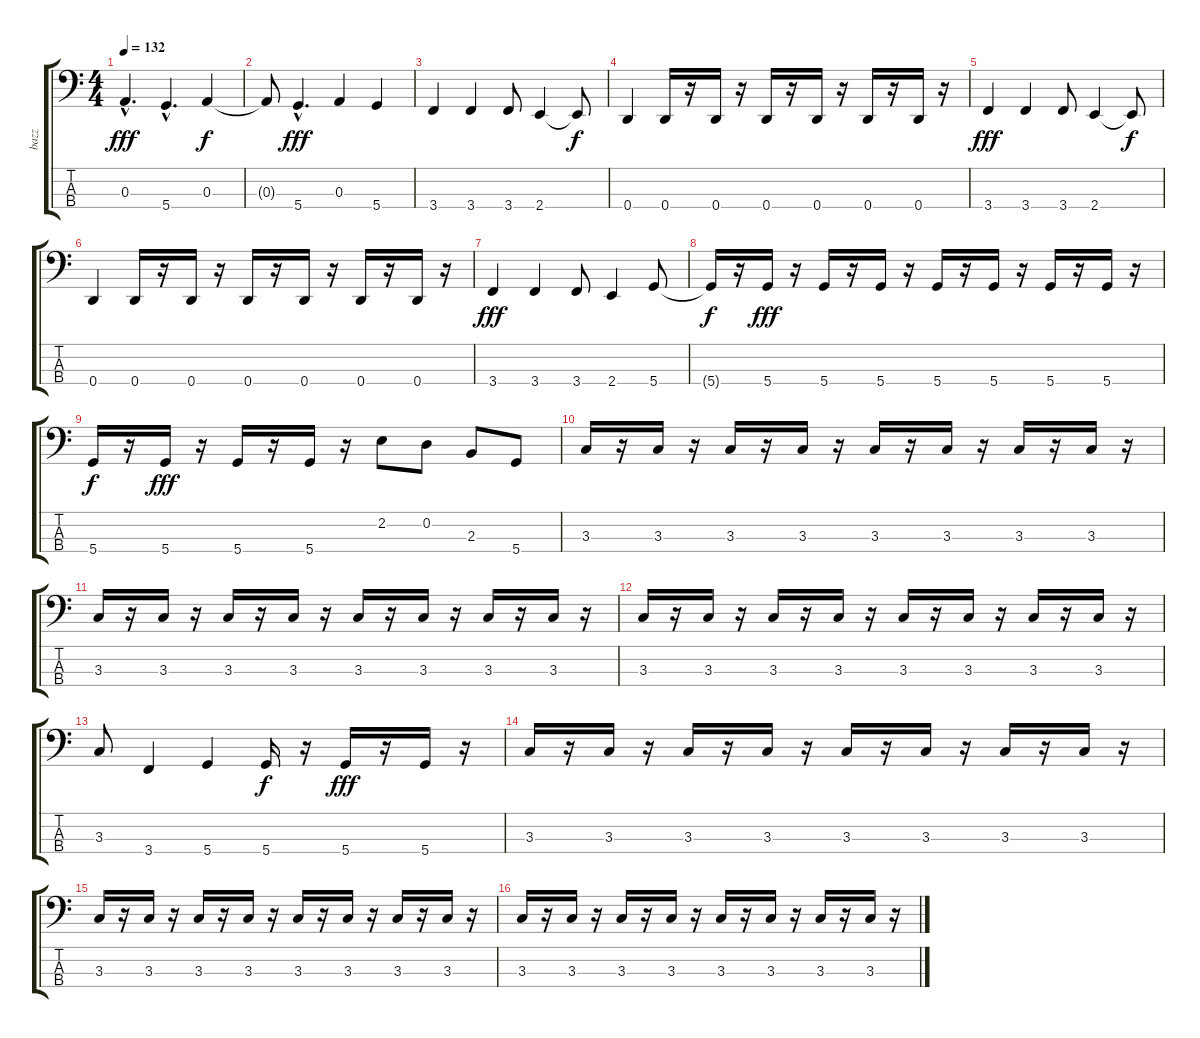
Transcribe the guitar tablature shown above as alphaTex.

\track ("bazz" "bazz") {instrument electricbassfinger}
\staff {score tabs}
\tuning (G2 D2 A1 D1) {hide}
\ts (4 4)
\tempo 132
\clef f4
\ks c
0.3{hac}.4{d dy fff} 5.4{hac}.4{d} 0.3.4{dy f} |
0.3{t}.8 5.4{hac}.4{d dy fff} 0.3.4 5.4.4 |
3.4.4 3.4.4 3.4.8 2.4.4 2.4{t}.8{dy f} |
0.4.4 0.4.16 r.16 0.4.16 r.16 0.4.16 r.16 0.4.16 r.16 0.4.16 r.16 0.4.16 r.16 |
3.4.4{dy fff} 3.4.4 3.4.8 2.4.4 2.4{t}.8{dy f} |
0.4.4 0.4.16 r.16 0.4.16 r.16 0.4.16 r.16 0.4.16 r.16 0.4.16 r.16 0.4.16 r.16 |
3.4.4{dy fff} 3.4.4 3.4.8 2.4.4 5.4.8 |
5.4{t}.16{dy f} r.16 5.4.16{dy fff} r.16 5.4.16 r.16 5.4.16 r.16 5.4.16 r.16 5.4.16 r.16 5.4.16 r.16 5.4.16 r.16 |
5.4.16{dy f} r.16 5.4.16{dy fff} r.16 5.4.16 r.16 5.4.16 r.16 2.2.8 0.2.8 2.3.8 5.4.8 |
3.3.16 r.16 3.3.16 r.16 3.3.16 r.16 3.3.16 r.16 3.3.16 r.16 3.3.16 r.16 3.3.16 r.16 3.3.16 r.16 |
3.3.16 r.16 3.3.16 r.16 3.3.16 r.16 3.3.16 r.16 3.3.16 r.16 3.3.16 r.16 3.3.16 r.16 3.3.16 r.16 |
3.3.16 r.16 3.3.16 r.16 3.3.16 r.16 3.3.16 r.16 3.3.16 r.16 3.3.16 r.16 3.3.16 r.16 3.3.16 r.16 |
3.3.8 3.4.4 5.4.4 5.4.16{dy f} r.16 5.4.16{dy fff} r.16 5.4.16 r.16 |
3.3.16 r.16 3.3.16 r.16 3.3.16 r.16 3.3.16 r.16 3.3.16 r.16 3.3.16 r.16 3.3.16 r.16 3.3.16 r.16 |
3.3.16 r.16 3.3.16 r.16 3.3.16 r.16 3.3.16 r.16 3.3.16 r.16 3.3.16 r.16 3.3.16 r.16 3.3.16 r.16 |
3.3.16 r.16 3.3.16 r.16 3.3.16 r.16 3.3.16 r.16 3.3.16 r.16 3.3.16 r.16 3.3.16 r.16 3.3.16 r.16
